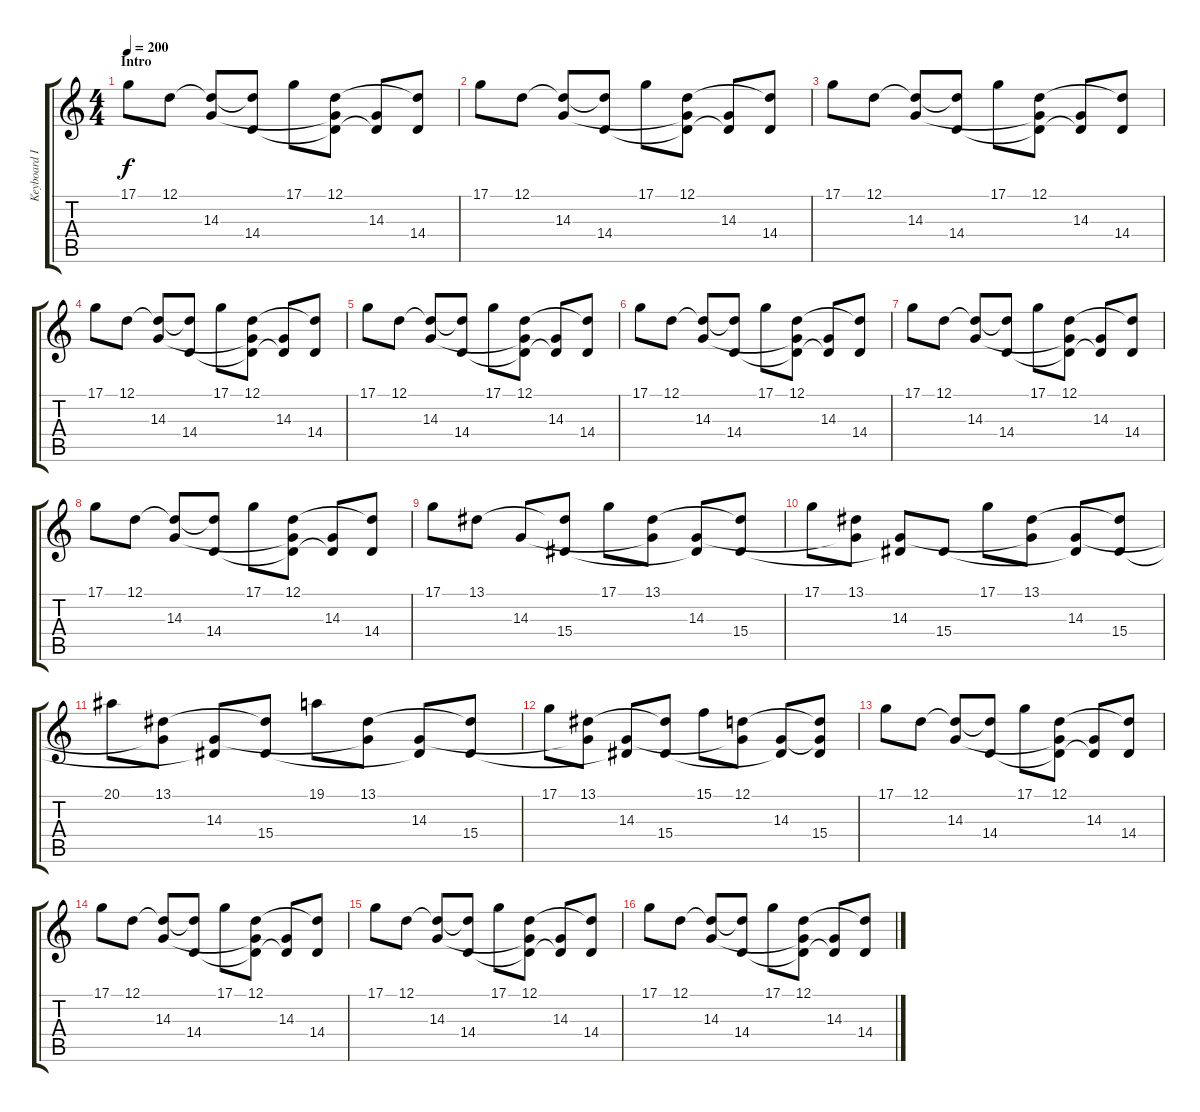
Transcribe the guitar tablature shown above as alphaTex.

\track ("Keyboard I" "Keyboard I") {instrument pad1newage}
\staff {score tabs}
\tuning (D4 A3 F3 C3 G2 D2) {hide}
\ts (4 4)
\section ("" "Intro")
\tempo 200
\clef g2
\ks c
17.1.8{dy f instrument pad1newage} 12.1.8 (12.1{t} 14.3).8 (12.1{t} 14.4).8 17.1.8 (12.1 14.3{t} 14.4{t}).8 (14.3 14.4{t}).8 (12.1{t} 14.4).8 |
17.1.8 12.1.8 (12.1{t} 14.3).8 (12.1{t} 14.4).8 17.1.8 (12.1 14.3{t} 14.4{t}).8 (14.3 14.4{t}).8 (12.1{t} 14.4).8 |
17.1.8 12.1.8 (12.1{t} 14.3).8 (12.1{t} 14.4).8 17.1.8 (12.1 14.3{t} 14.4{t}).8 (14.3 14.4{t}).8 (12.1{t} 14.4).8 |
17.1.8 12.1.8 (12.1{t} 14.3).8 (12.1{t} 14.4).8 17.1.8 (12.1 14.3{t} 14.4{t}).8 (14.3 14.4{t}).8 (12.1{t} 14.4).8 |
17.1.8 12.1.8 (12.1{t} 14.3).8 (12.1{t} 14.4).8 17.1.8 (12.1 14.3{t} 14.4{t}).8 (14.3 14.4{t}).8 (12.1{t} 14.4).8 |
17.1.8 12.1.8 (12.1{t} 14.3).8 (12.1{t} 14.4).8 17.1.8 (12.1 14.3{t} 14.4{t}).8 (14.3 14.4{t}).8 (12.1{t} 14.4).8 |
17.1.8 12.1.8 (12.1{t} 14.3).8 (12.1{t} 14.4).8 17.1.8 (12.1 14.3{t} 14.4{t}).8 (14.3 14.4{t}).8 (12.1{t} 14.4).8 |
17.1.8 12.1.8 (12.1{t} 14.3).8 (12.1{t} 14.4).8 17.1.8 (12.1 14.3{t} 14.4{t}).8 (14.3 14.4{t}).8 (12.1{t} 14.4).8 |
17.1.8 13.1.8 14.3.8 (13.1{t} 15.4).8 17.1.8 (13.1 14.3{t}).8 (14.3 15.4{t}).8 (13.1{t} 15.4).8 |
17.1.8 (13.1 14.3{t}).8 (14.3 15.4{t}).8 15.4.8 17.1.8 (13.1 14.3{t}).8 (14.3 15.4{t}).8 (13.1{t} 15.4).8 |
20.1.8 (13.1 14.3{t}).8 (14.3 15.4{t}).8 (13.1{t} 15.4).8 19.1.8 (13.1 14.3{t}).8 (14.3 15.4{t}).8 (13.1{t} 15.4).8 |
17.1.8 (13.1 14.3{t}).8 (14.3 15.4{t}).8 (13.1{t} 15.4).8 15.1.8 (12.1 14.3{t}).8 (14.3 15.4{t}).8 (12.1{t} 14.3{t} 15.4).8 |
17.1.8 12.1.8 (12.1{t} 14.3).8 (12.1{t} 14.4).8 17.1.8 (12.1 14.3{t} 14.4{t}).8 (14.3 14.4{t}).8 (12.1{t} 14.4).8 |
17.1.8 12.1.8 (12.1{t} 14.3).8 (12.1{t} 14.4).8 17.1.8 (12.1 14.3{t} 14.4{t}).8 (14.3 14.4{t}).8 (12.1{t} 14.4).8 |
17.1.8 12.1.8 (12.1{t} 14.3).8 (12.1{t} 14.4).8 17.1.8 (12.1 14.3{t} 14.4{t}).8 (14.3 14.4{t}).8 (12.1{t} 14.4).8 |
17.1.8 12.1.8 (12.1{t} 14.3).8 (12.1{t} 14.4).8 17.1.8 (12.1 14.3{t} 14.4{t}).8 (14.3 14.4{t}).8 (12.1{t} 14.4).8
